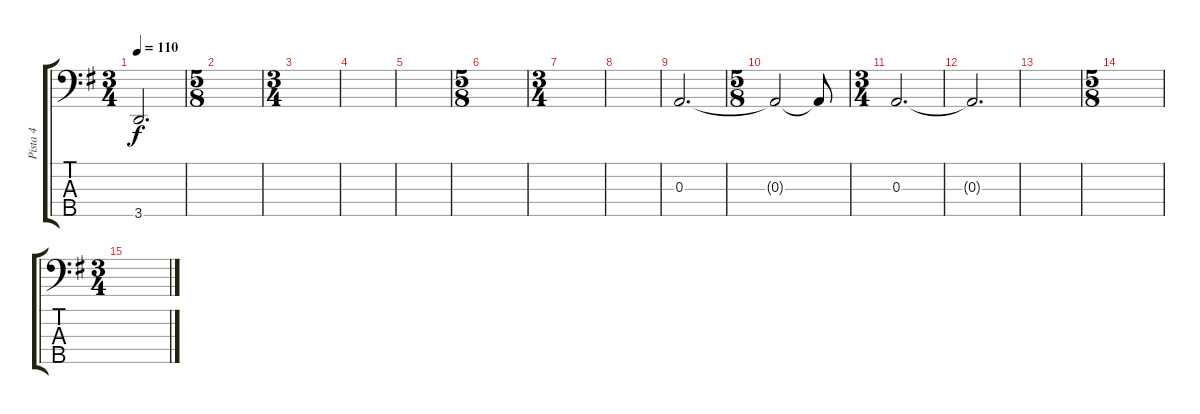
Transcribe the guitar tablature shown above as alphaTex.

\track ("Pista 4" "Pista 4") {instrument fretlessbass}
\staff {score tabs}
\tuning (G2 D2 A1 E1 B0) {hide}
\ts (3 4)
\tempo 110
\clef f4
\ks g
3.5.2{d dy f} |
\ts (5 8)
|
\ts (3 4)
|
|
|
\ts (5 8)
|
\ts (3 4)
|
|
0.3.2{d} |
\ts (5 8)
0.3{t}.2 0.3{t}.8 |
\ts (3 4)
0.3.2{d} |
0.3{t}.2{d} |
|
\ts (5 8)
|
\ts (3 4)
